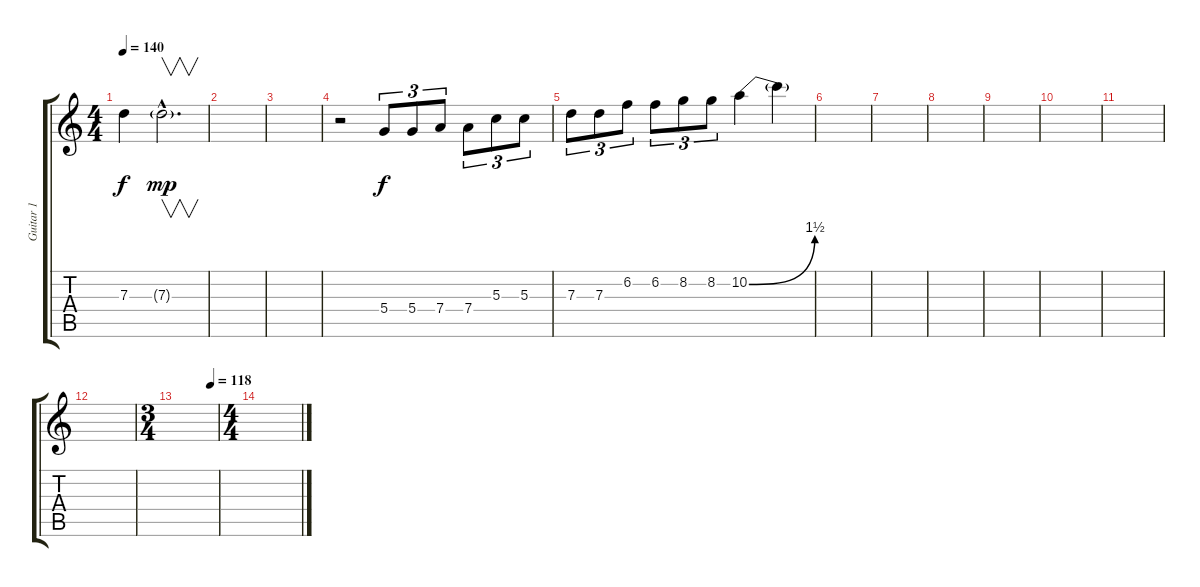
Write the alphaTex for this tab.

\track ("Guitar 1" "Guitar 1") {instrument overdrivenguitar}
\staff {score tabs}
\tuning (E4 B3 G3 D3 A2 E2) {hide}
\ts (4 4)
\tempo 140
\clef g2
\ks c
7.3{t}.4{dy f} 7.3{g hac}.2{v d dy mp} |
|
|
r.2 5.4.8{tu (3 2) dy f} 5.4.8{tu (3 2)} 7.4.8{tu (3 2)} 7.4.8{tu (3 2)} 5.3.8{tu (3 2)} 5.3.8{tu (3 2)} |
7.3.8{tu (3 2)} 7.3.8{tu (3 2)} 6.2.8{tu (3 2)} 6.2.8{tu (3 2)} 8.2.8{tu (3 2)} 8.2.8{tu (3 2)} 10.2{be (bend 0 0 60 6)}.4 10.2{t}.4 |
|
|
|
|
|
|
|
\ts (3 4)
\tempo (118 0.8333333333333334)
|
\ts (4 4)
